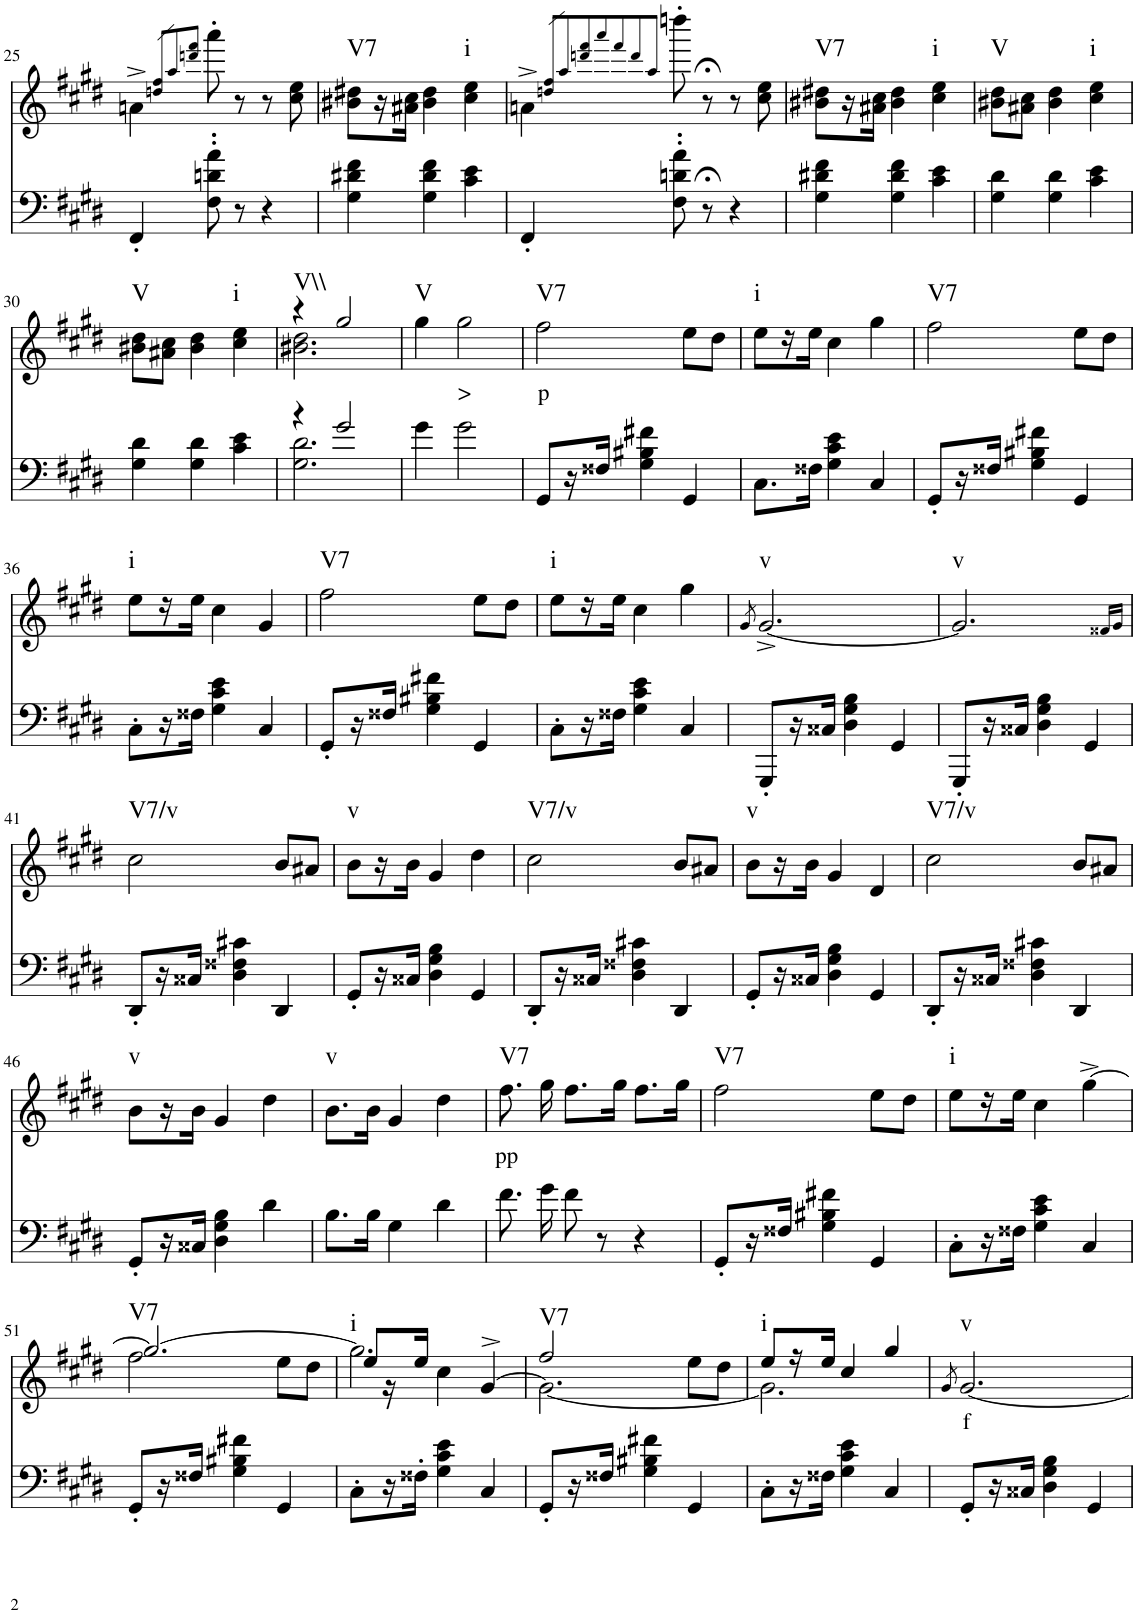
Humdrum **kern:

**kern	**kern	**text	**harte
*part2	*part1	*part1	*part1
*staff2	*staff1	*staff1	*
*I"piano	*I"piano	*	*
*I'Pno	*I'Pno	*	*
!!LO:PB:g=z
*clefF4	*clefG2	*	*
*k[f#c#g#d#]	*k[f#c#g#d#]	*	*
*c#:	*c#:	*	*
*M3/4	*M3/4	*	*
=25	=25	=25	=25
4FF#'/	4an^\	.	.
.	8qddn/ 8qff#/L	.	.
.	8qaa/	.	.
.	8qdddn/ 8qfff#/J	.	.
8F#\' 8dn\' 8a\'	8aaa'\	.	.
8r	8r	.	.
4r	8r	.	.
.	8cc#\ 8ee\	.	.
=26	=26	=26	=26
!	!	!	!LO:H:kt=V7
4G#\ 4d#X\ 4f#\	8b#X\ 8dd#X\L	.	N
.	16r	.	.
.	16a#X\ 16cc#\JJ	.	.
4G#\ 4d#\ 4f#\	4b#\ 4dd#\	.	.
!	!	!	!LO:H:kt=i
4c#\ 4e\	4cc#\ 4ee\	.	N
=27	=27	=27	=27
4FF#'/	4an^\	.	.
.	8qddn/ 8qff#/L	.	.
.	8qaa/	.	.
.	8qdddn/ 8qfff#/	.	.
.	8qaaa/	.	.
.	8qfff#/	.	.
.	8qddd/	.	.
.	8qaa/J	.	.
8F#\' 8dn\' 8a\'	8ddddn'\	.	.
8r;<	8r;<	.	.
4r	8r	.	.
.	8cc#\ 8ee\	.	.
=28	=28	=28	=28
!	!	!	!LO:H:kt=V7
4G#\ 4d#X\ 4f#\	8b#X\ 8dd#X\L	.	N
.	16r	.	.
.	16a#X\ 16cc#\JJ	.	.
4G#\ 4d#\ 4f#\	4b#\ 4dd#\	.	.
!	!	!	!LO:H:kt=i
4c#\ 4e\	4cc#\ 4ee\	.	N
=29	=29	=29	=29
!	!	!	!LO:H:kt=V
4G#\ 4d#\	8b#X\ 8dd#\L	.	N
.	8a#X\ 8cc#\J	.	.
4G#\ 4d#\	4b#\ 4dd#\	.	.
!	!	!	!LO:H:kt=i
4c#\ 4e\	4cc#\ 4ee\	.	N
!!LO:LB:g=z
=30	=30	=30	=30
!	!	!	!LO:H:kt=V
4G#\ 4d#\	8b#X\ 8dd#\L	.	N
.	8a#X\ 8cc#\J	.	.
4G#\ 4d#\	4b#\ 4dd#\	.	.
!	!	!	!LO:H:kt=i
4c#\ 4e\	4cc#\ 4ee\	.	N
=31	=31	=31	=31
*^	*^	*	*
!	!	!	!	!	!LO:H:kt=V\\
4r	2.G#\ 2.d#\	4r	2.b#X\ 2.dd#\	.	N
2g#/	.	2gg#/	.	.	.
*v	*v	*	*	*	*
*	*v	*v	*	*
=32	=32	=32	=32
!	!	!	!LO:H:kt=V
4g#\	4gg#\	.	N
!	!	!LO:LY:b	!
2g#\	2gg#\	>	.
=33	=33	=33	=33
!	!	!LO:LY:b	!LO:H:kt=V7
8GG#/L	2ff#\	p	N
16r	.	.	.
16F##X/JJ	.	.	.
4G#\ 4B#X\ 4f#X\	.	.	.
4GG#/	8ee\L	.	.
.	8dd#\J	.	.
=34	=34	=34	=34
!	!	!	!LO:H:kt=i
8.C#\L	8ee\L	.	N
.	16r	.	.
16F##X\Jk	16ee\JJ	.	.
4G#\ 4c#\ 4e\	4cc#\	.	.
4C#/	4gg#\	.	.
=35	=35	=35	=35
!	!	!	!LO:H:kt=V7
8GG#'/L	2ff#\	.	N
16r	.	.	.
16F##X/JJ	.	.	.
4G#\ 4B#X\ 4f#X\	.	.	.
4GG#/	8ee\L	.	.
.	8dd#\J	.	.
!!LO:LB:g=z
=36	=36	=36	=36
!	!	!	!LO:H:kt=i
8C#'\L	8ee\L	.	N
16r	16r	.	.
16F##X\JJ	16ee\JJ	.	.
4G#\ 4c#\ 4e\	4cc#\	.	.
4C#/	4g#/	.	.
=37	=37	=37	=37
!	!	!	!LO:H:kt=V7
8GG#'/L	2ff#\	.	N
16r	.	.	.
16F##X/JJ	.	.	.
4G#\ 4B#X\ 4f#X\	.	.	.
4GG#/	8ee\L	.	.
.	8dd#\J	.	.
=38	=38	=38	=38
!	!	!	!LO:H:kt=i
8C#'\L	8ee\L	.	N
16r	16r	.	.
16F##X\JJ	16ee\JJ	.	.
4G#\ 4c#\ 4e\	4cc#\	.	.
4C#/	4gg#\	.	.
=39	=39	=39	=39
.	8qg#/	.	.
!	!	!	!LO:H:kt=v
8GGG#'/L	[2.g#^/	.	N
16r	.	.	.
16C##X/JJ	.	.	.
4D#\ 4G#\ 4B\	.	.	.
4GG#/	.	.	.
=40	=40	=40	=40
!	!	!	!LO:H:kt=v
8GGG#'/L	2.g#/]	.	N
16r	.	.	.
16C##X/JJ	.	.	.
4D#\ 4G#\ 4B\	.	.	.
4GG#/	.	.	.
.	16qf##X/LL	.	.
.	16qg#/JJ	.	.
!!LO:LB:g=z
=41	=41	=41	=41
!	!	!	!LO:H:kt=V7/v
8DD#'/L	2cc#\	.	N
16r	.	.	.
16C##X/JJ	.	.	.
4D#\ 4F##X\ 4c#X\	.	.	.
4DD#/	8b/L	.	.
.	8a#X/J	.	.
=42	=42	=42	=42
!	!	!	!LO:H:kt=v
8GG#'/L	8b\L	.	N
16r	16r	.	.
16C##X/JJ	16b\JJ	.	.
4D#\ 4G#\ 4B\	4g#/	.	.
4GG#/	4dd#\	.	.
=43	=43	=43	=43
!	!	!	!LO:H:kt=V7/v
8DD#'/L	2cc#\	.	N
16r	.	.	.
16C##X/JJ	.	.	.
4D#\ 4F##X\ 4c#X\	.	.	.
4DD#/	8b/L	.	.
.	8a#X/J	.	.
=44	=44	=44	=44
!	!	!	!LO:H:kt=v
8GG#'/L	8b\L	.	N
16r	16r	.	.
16C##X/JJ	16b\JJ	.	.
4D#\ 4G#\ 4B\	4g#/	.	.
4GG#/	4d#/	.	.
=45	=45	=45	=45
!	!	!	!LO:H:kt=V7/v
8DD#'/L	2cc#\	.	N
16r	.	.	.
16C##X/JJ	.	.	.
4D#\ 4F##X\ 4c#X\	.	.	.
4DD#/	8b/L	.	.
.	8a#X/J	.	.
!!LO:LB:g=z
=46	=46	=46	=46
!	!	!	!LO:H:kt=v
8GG#'/L	8b\L	.	N
16r	16r	.	.
16C##X/JJ	16b\JJ	.	.
4D#\ 4G#\ 4B\	4g#/	.	.
4d#\	4dd#\	.	.
=47	=47	=47	=47
!	!	!	!LO:H:kt=v
8.B\L	8.b\L	.	N
16B\Jk	16b\Jk	.	.
4G#\	4g#/	.	.
4d#\	4dd#\	.	.
=48	=48	=48	=48
!	!	!LO:LY:b	!LO:H:kt=V7
8.f#\	8.ff#\	pp	N
16g#\	16gg#\	.	.
8f#\	8.ff#\L	.	.
8r	.	.	.
.	16gg#\Jk	.	.
4r	8.ff#\L	.	.
.	16gg#\Jk	.	.
=49	=49	=49	=49
!	!	!	!LO:H:kt=V7
8GG#'/L	2ff#\	.	N
16r	.	.	.
16F##X/JJ	.	.	.
4G#\ 4B#X\ 4f#X\	.	.	.
4GG#/	8ee\L	.	.
.	8dd#\J	.	.
=50	=50	=50	=50
!	!	!	!LO:H:kt=i
8C#'\L	8ee\L	.	N
16r	16r	.	.
16F##X\JJ	16ee\JJ	.	.
4G#\ 4c#\ 4e\	4cc#\	.	.
4C#/	[4gg#^\	.	.
!!LO:LB:g=z
=51	=51	=51	=51
*	*^	*	*
!	!	!	!	!LO:H:kt=V7
8GG#'/L	2.gg#/_	2ff#\	.	N
16r	.	.	.	.
16F##X/JJ	.	.	.	.
4G#\ 4B#X\ 4f#X\	.	.	.	.
4GG#/	.	8ee\L	.	.
.	.	8dd#\J	.	.
=52	=52	=52	=52	=52
!	!	!	!	!LO:H:kt=i
8C#'\L	2.gg#\]	8ee/L	.	N
16r	.	16r	.	.
16F##X'\JJ	.	16ee/JJ	.	.
4G#\ 4c#\ 4e\	.	4cc#\	.	.
4C#/	.	[4g#^/	.	.
=53	=53	=53	=53	=53
!	!	!	!	!LO:H:kt=V7
8GG#'/L	2.g#\_	2ff#/	.	N
16r	.	.	.	.
16F##X/JJ	.	.	.	.
4G#\ 4B#X\ 4f#X\	.	.	.	.
4GG#/	.	8ee\L	.	.
.	.	8dd#\J	.	.
=54	=54	=54	=54	=54
!	!	!	!	!LO:H:kt=i
8C#'\L	8ee/L	2.g#\]	.	N
16r	16r	.	.	.
16F##X\JJ	16ee/JJ	.	.	.
4G#\ 4c#\ 4e\	4cc#/	.	.	.
4C#/	4gg#/	.	.	.
*	*v	*v	*	*
=55	=55	=55	=55
.	8qg#/	.	.
!	!	!LO:LY:b	!LO:H:kt=v
8GG#'/L	[2.g#/	f	N
16r	.	.	.
16C##X/JJ	.	.	.
4D#\ 4G#\ 4B\	.	.	.
4GG#/	.	.	.
=	=	=	=
*-	*-	*-	*-
